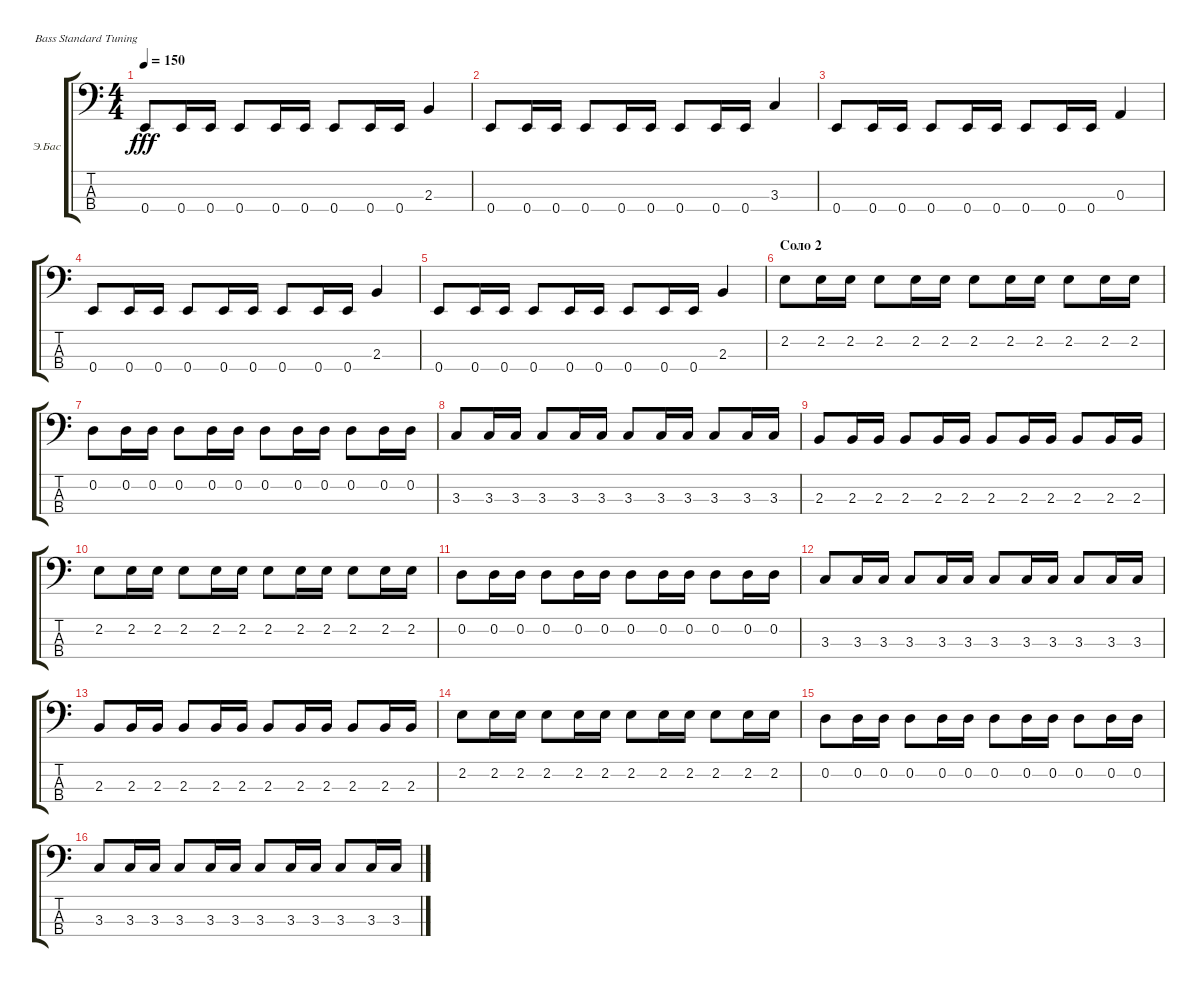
\bracketExtendMode groupsimilarinstruments
\firstSystemTrackNameOrientation horizontal
\otherSystemsTrackNameOrientation horizontal
\track ("Виталий Дубинин" "Э.Бас") {instrument electricbassfinger}
\staff {score tabs}
\tuning (G2 D2 A1 E1)
\ts (4 4)
\tempo 150
\clef f4
\ks c
0.4.8{dy fff} 0.4.16 0.4.16 0.4.8 0.4.16 0.4.16 0.4.8 0.4.16 0.4.16 2.3.4 |
0.4.8 0.4.16 0.4.16 0.4.8 0.4.16 0.4.16 0.4.8 0.4.16 0.4.16 3.3.4 |
0.4.8 0.4.16 0.4.16 0.4.8 0.4.16 0.4.16 0.4.8 0.4.16 0.4.16 0.3.4 |
0.4.8 0.4.16 0.4.16 0.4.8 0.4.16 0.4.16 0.4.8 0.4.16 0.4.16 2.3.4 |
0.4.8 0.4.16 0.4.16 0.4.8 0.4.16 0.4.16 0.4.8 0.4.16 0.4.16 2.3.4 |
\section ("" "Соло 2")
2.2.8 2.2.16 2.2.16 2.2.8 2.2.16 2.2.16 2.2.8 2.2.16 2.2.16 2.2.8 2.2.16 2.2.16 |
0.2.8 0.2.16 0.2.16 0.2.8 0.2.16 0.2.16 0.2.8 0.2.16 0.2.16 0.2.8 0.2.16 0.2.16 |
3.3.8 3.3.16 3.3.16 3.3.8 3.3.16 3.3.16 3.3.8 3.3.16 3.3.16 3.3.8 3.3.16 3.3.16 |
2.3.8 2.3.16 2.3.16 2.3.8 2.3.16 2.3.16 2.3.8 2.3.16 2.3.16 2.3.8 2.3.16 2.3.16 |
2.2.8 2.2.16 2.2.16 2.2.8 2.2.16 2.2.16 2.2.8 2.2.16 2.2.16 2.2.8 2.2.16 2.2.16 |
0.2.8 0.2.16 0.2.16 0.2.8 0.2.16 0.2.16 0.2.8 0.2.16 0.2.16 0.2.8 0.2.16 0.2.16 |
3.3.8 3.3.16 3.3.16 3.3.8 3.3.16 3.3.16 3.3.8 3.3.16 3.3.16 3.3.8 3.3.16 3.3.16 |
2.3.8 2.3.16 2.3.16 2.3.8 2.3.16 2.3.16 2.3.8 2.3.16 2.3.16 2.3.8 2.3.16 2.3.16 |
2.2.8 2.2.16 2.2.16 2.2.8 2.2.16 2.2.16 2.2.8 2.2.16 2.2.16 2.2.8 2.2.16 2.2.16 |
0.2.8 0.2.16 0.2.16 0.2.8 0.2.16 0.2.16 0.2.8 0.2.16 0.2.16 0.2.8 0.2.16 0.2.16 |
3.3.8 3.3.16 3.3.16 3.3.8 3.3.16 3.3.16 3.3.8 3.3.16 3.3.16 3.3.8 3.3.16 3.3.16
